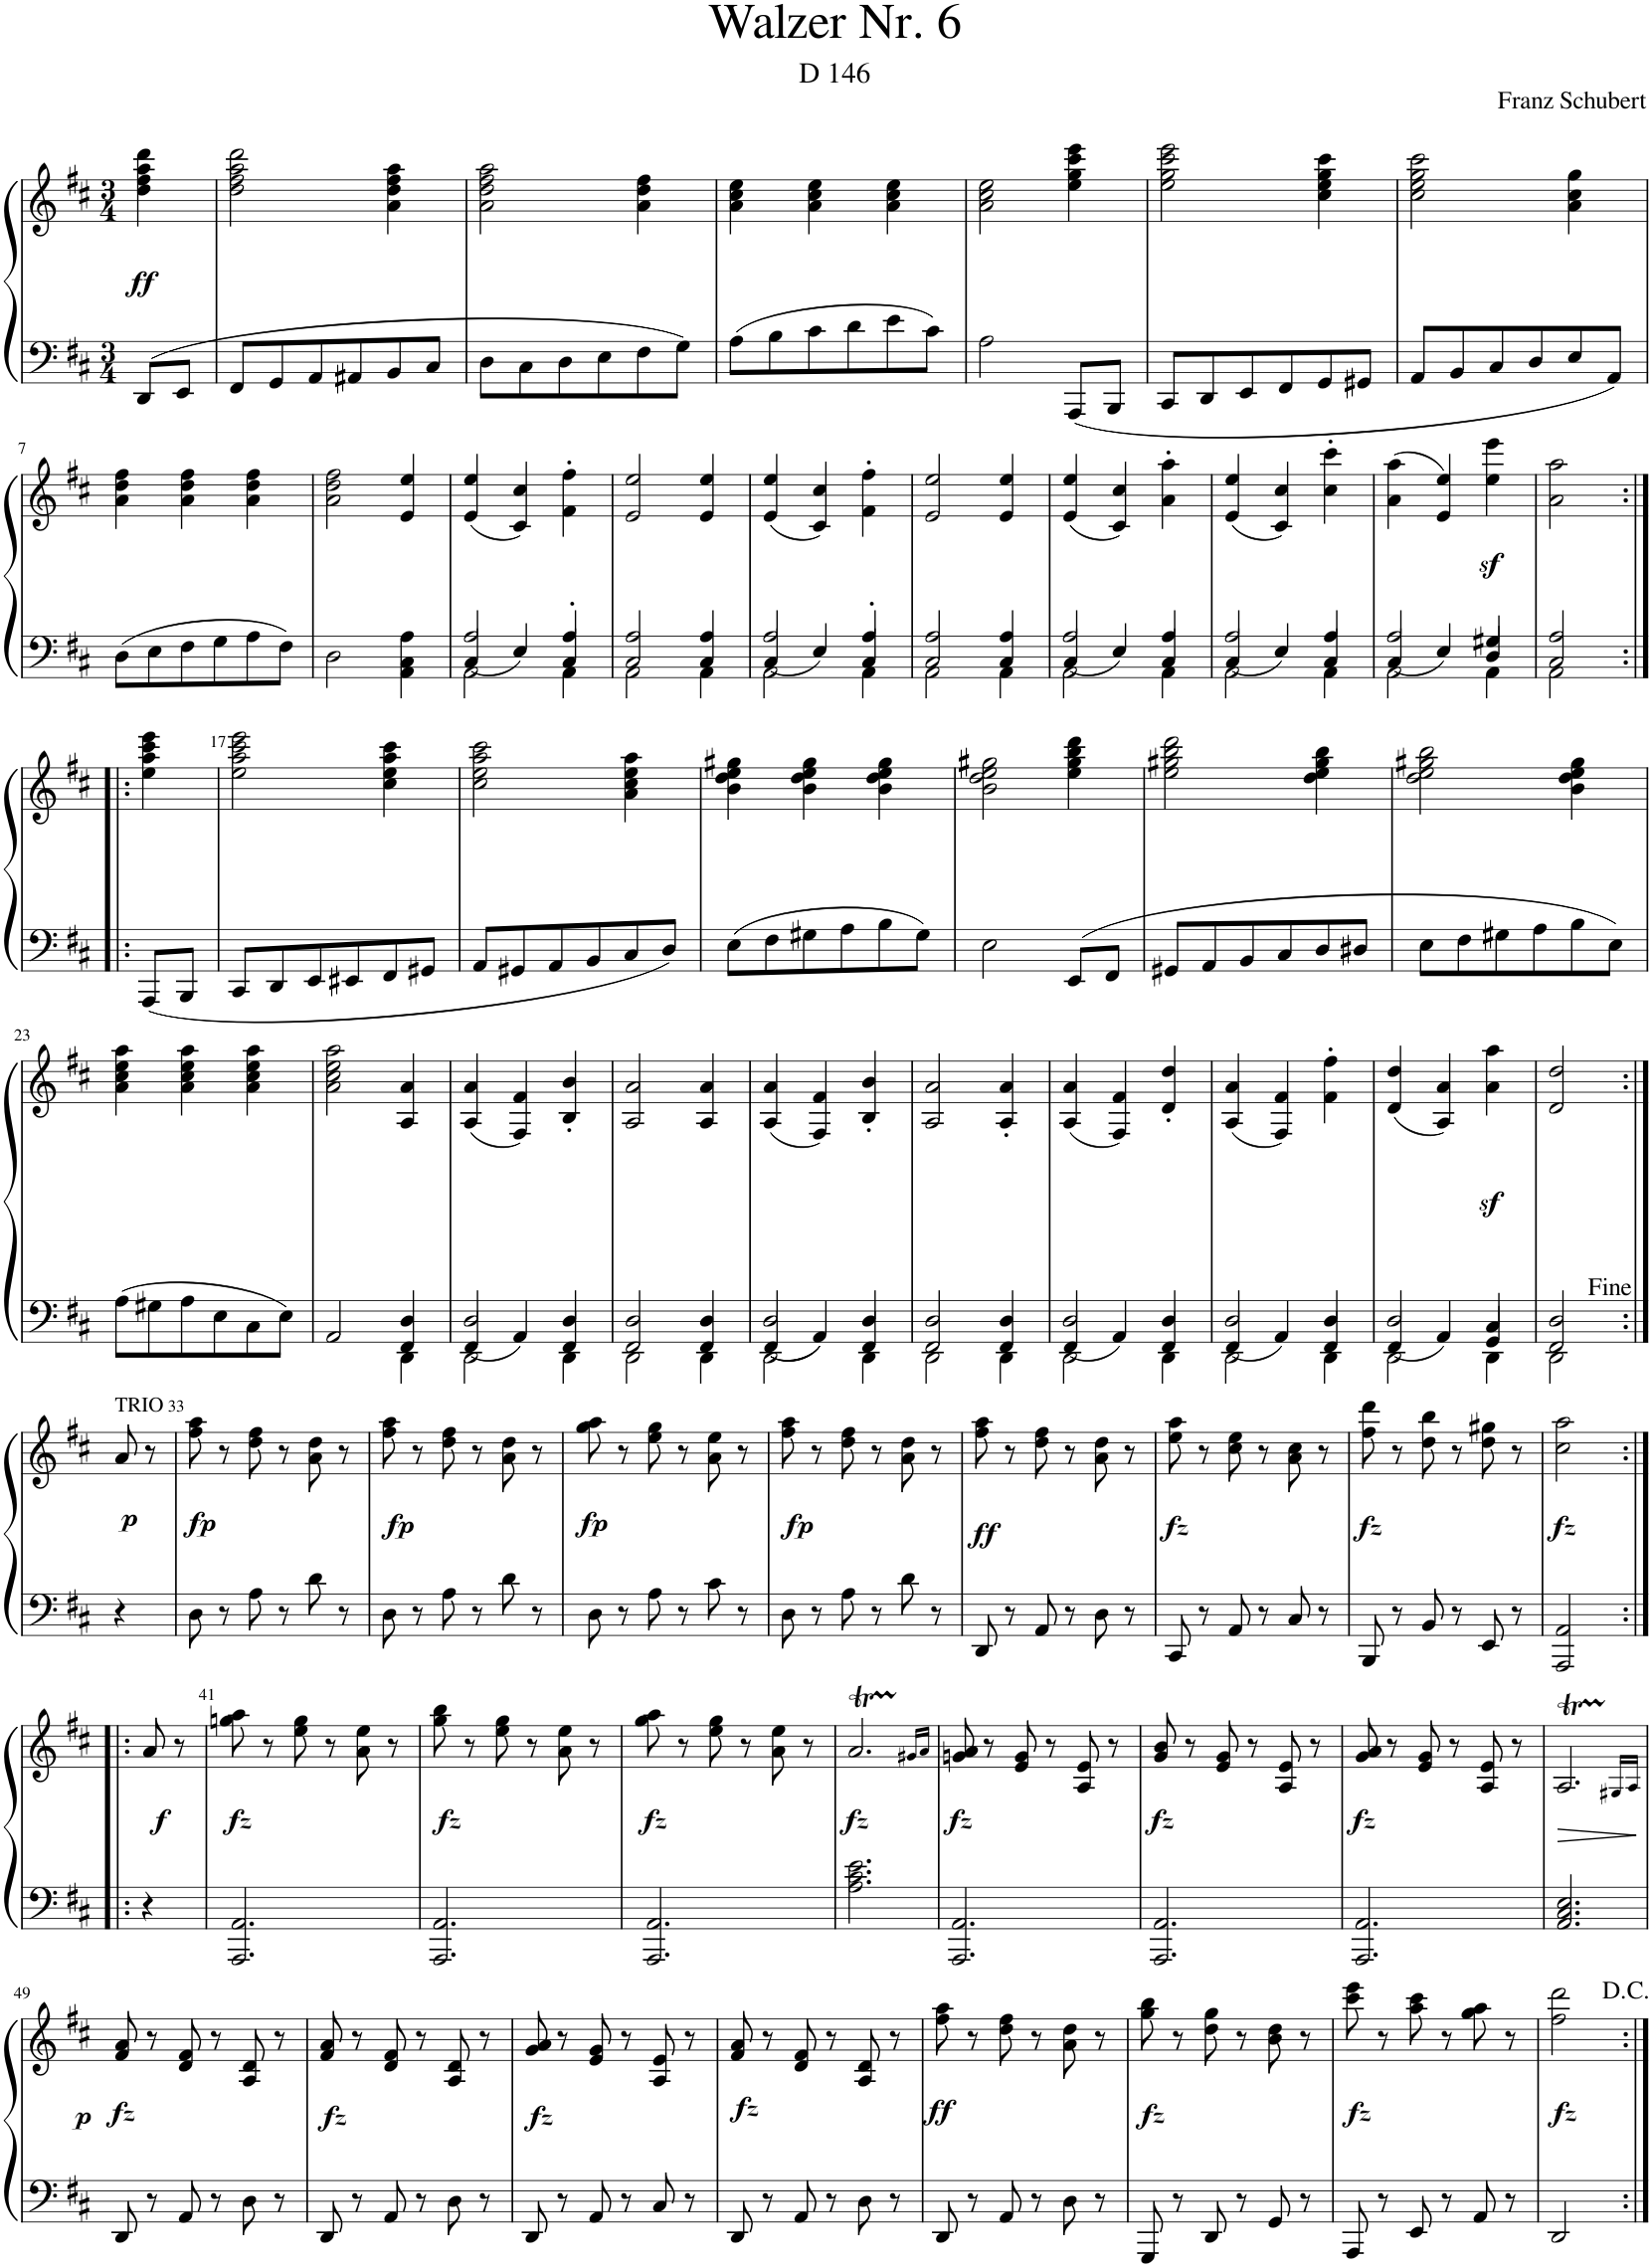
**kern	**kern	**dynam
*part1	*part1	*part1
*staff2	*staff1	*staff1/2
*I"Piano	*	*
*I'Pno.	*	*
*clefF4	*clefG2	*
*k[f#c#]	*k[f#c#]	*
*M3/4	*M3/4	*
=	=	=
!	!	!LO:DY:b
8DD/L	4dd\ 4ff#\ 4aa\ 4ddd\	ff
8EE/J	.	.
=1	=1	=1
8FF#/L	2dd\ 2ff#\ 2aa\ 2ddd\	.
8GG/	.	.
8AA/	.	.
8AA#X/	.	.
8BB/	4a\ 4dd\ 4ff#\ 4aa\	.
8C#/J	.	.
=2	=2	=2
8D\L	2a\ 2dd\ 2ff#\ 2aa\	.
8C#\	.	.
8D\	.	.
8E\	.	.
8F#\	4a\ 4dd\ 4ff#\	.
8G\J	.	.
=3	=3	=3
8A\L	4a\ 4cc#\ 4ee\	.
8B\	.	.
8c#\	4a\ 4cc#\ 4ee\	.
8d\	.	.
8e\	4a\ 4cc#\ 4ee\	.
8c#\J	.	.
=4	=4	=4
2A\	2a\ 2cc#\ 2ee\	.
8AAA/L	4ee\ 4gg\ 4ccc#\ 4eee\	.
8BBB/J	.	.
=5	=5	=5
8CC#/L	2ee\ 2gg\ 2ccc#\ 2eee\	.
8DD/	.	.
8EE/	.	.
8FF#/	.	.
8GG/	4cc#\ 4ee\ 4gg\ 4ccc#\	.
8GG#X/J	.	.
=6	=6	=6
8AA/L	2cc#\ 2ee\ 2gg\ 2ccc#\	.
8BB/	.	.
8C#/	.	.
8D/	.	.
8E/	4a\ 4cc#\ 4gg\	.
8AA/J	.	.
!!LO:LB:g=z
=7	=7	=7
8D\L	4a\ 4dd\ 4ff#\	.
8E\	.	.
8F#\	4a\ 4dd\ 4ff#\	.
8G\	.	.
8A\	4a\ 4dd\ 4ff#\	.
8F#\J	.	.
=8	=8	=8
2D\	2a\ 2dd\ 2ff#\	.
4AA\ 4C#\ 4A\	4e/ 4ee/	.
=9	=9	=9
*^	*	*
*	*^	*	*
2A/	2AA\	4C#/	(4e/ 4ee/	.
.	.	4E/	4c#/ 4cc#/)	.
4A'/	4AA\	4C#/	4f#\' 4ff#\'	.
*	*v	*v	*	*
=10	=10	=10	=10
2C#/ 2A/	2AA\	2e/ 2ee/	.
4C#/ 4A/	4AA\	4e/ 4ee/	.
=11	=11	=11	=11
*	*^	*	*
2A/	2AA\	4C#/	(4e/ 4ee/	.
.	.	4E/	4c#/ 4cc#/)	.
4A'/	4AA\	4C#/	4f#\' 4ff#\'	.
*	*v	*v	*	*
=12	=12	=12	=12
2C#/ 2A/	2AA\	2e/ 2ee/	.
4C#/ 4A/	4AA\	4e/ 4ee/	.
=13	=13	=13	=13
*	*^	*	*
2A/	2AA\	4C#/	(4e/ 4ee/	.
.	.	4E/	4c#/ 4cc#/)	.
4A/	4AA\	4C#/	4a\' 4aa\'	.
=14	=14	=14	=14	=14
2A/	2AA\	4C#/	(4e/ 4ee/	.
.	.	4E/	4c#/ 4cc#/)	.
4A/	4AA\	4C#/	4cc#\' 4ccc#\'	.
=15	=15	=15	=15	=15
2A/	2AA\	4C#/	(4a\ 4aa\	.
.	.	4E/	4e/ 4ee/)	.
4G#X/	4AA\	4D/	4ee\z< 4eee\z<	.
*	*v	*v	*	*
=16	=16	=16	=16
2C#/ 2A/	2AA\	2a\ 2aa\	.
*v	*v	*	*
!!LO:LB:g=z
=16X1:|!|:	=16X1:|!|:	=16X1:|!|:
8AAA/L	4ee\ 4aa\ 4ccc#\ 4eee\	.
8BBB/J	.	.
=17	=17	=17
8CC#/L	2ee\ 2aa\ 2ccc#\ 2eee\	.
8DD/	.	.
8EE/	.	.
8EE#X/	.	.
8FF#/	4cc#\ 4ee\ 4aa\ 4ccc#\	.
8GG#X/J	.	.
=18	=18	=18
8AA/L	2cc#\ 2ee\ 2aa\ 2ccc#\	.
8GG#X/	.	.
8AA/	.	.
8BB/	.	.
8C#/	4a\ 4cc#\ 4ee\ 4aa\	.
8D/J	.	.
=19	=19	=19
8E\L	4b\ 4dd\ 4ee\ 4gg#X\	.
8F#\	.	.
8G#X\	4b\ 4dd\ 4ee\ 4gg#\	.
8A\	.	.
8B\	4b\ 4dd\ 4ee\ 4gg#\	.
8G#\J	.	.
=20	=20	=20
2E\	2b\ 2dd\ 2ee\ 2gg#X\	.
8EE/L	4ee\ 4gg#\ 4bb\ 4ddd\	.
8FF#/J	.	.
=21	=21	=21
8GG#X/L	2ee\ 2gg#X\ 2bb\ 2ddd\	.
8AA/	.	.
8BB/	.	.
8C#/	.	.
8D/	4dd\ 4ee\ 4gg#\ 4bb\	.
8D#X/J	.	.
=22	=22	=22
8E\L	2dd\ 2ee\ 2gg#X\ 2bb\	.
8F#\	.	.
8G#X\	.	.
8A\	.	.
8B\	4b\ 4dd\ 4ee\ 4gg#\	.
8E\J	.	.
!!LO:LB:g=z
=23	=23	=23
8A\L	4a\ 4cc#\ 4ee\ 4aa\	.
8G#X\	.	.
8A\	4a\ 4cc#\ 4ee\ 4aa\	.
8E\	.	.
8C#\	4a\ 4cc#\ 4ee\ 4aa\	.
8E\J	.	.
=24	=24	=24
*^	*	*
2AA/	2ryy	2a\ 2cc#\ 2ee\ 2aa\	.
4FF#/ 4D/	4DD\	4A/ 4a/	.
=25	=25	=25	=25
*	*^	*	*
2D/	2DD\	4FF#/	(4A/ 4a/	.
.	.	4AA/	4F#/ 4f#/)	.
4D/	4DD\	4FF#/	4B/' 4b/'	.
*	*v	*v	*	*
=26	=26	=26	=26
2FF#/ 2D/	2DD\	2A/ 2a/	.
4FF#/ 4D/	4DD\	4A/ 4a/	.
=27	=27	=27	=27
*	*^	*	*
2D/	2DD\	4FF#/	(4A/ 4a/	.
.	.	4AA/	4F#/ 4f#/)	.
4D/	4DD\	4FF#/	4B/' 4b/'	.
*	*v	*v	*	*
=28	=28	=28	=28
2FF#/ 2D/	2DD\	2A/ 2a/	.
4FF#/ 4D/	4DD\	4A/' 4a/'	.
=29	=29	=29	=29
*	*^	*	*
2D/	2DD\	4FF#/	(4A/ 4a/	.
.	.	4AA/	4F#/ 4f#/)	.
4D/	4DD\	4FF#/	4d/' 4dd/'	.
=30	=30	=30	=30	=30
2D/	2DD\	4FF#/	(4A/ 4a/	.
.	.	4AA/	4F#/ 4f#/)	.
4D/	4DD\	4FF#/	4f#\' 4ff#\'	.
=31	=31	=31	=31	=31
2D/	2DD\	4FF#/	(4d/ 4dd/	.
.	.	4AA/	4A/ 4a/)	.
4C#/	4DD\	4GG/	4a\z< 4aa\z<	.
*	*v	*v	*	*
=32	=32	=32	=32
2FF#/ 2D/	2DD\	2d/ 2dd/	.
!!LO:LB:g=z
=32X2:|!	=32X2:|!	=32X2:|!	=32X2:|!
!	!	!LO:TX:a:t=TRIO	!
!	!	!	!LO:DY:b
*v	*v	*	*
4r	8a/	p
.	8r	.
=33	=33	=33
!	!	!LO:DY:b
8D\	8ff#\ 8aa\	fp
8r	8r	.
8A\	8dd\ 8ff#\	.
8r	8r	.
8d\	8a\ 8dd\	.
8r	8r	.
=34	=34	=34
!	!	!LO:DY:b
8D\	8ff#\ 8aa\	fp
8r	8r	.
8A\	8dd\ 8ff#\	.
8r	8r	.
8d\	8a\ 8dd\	.
8r	8r	.
=35	=35	=35
!	!	!LO:DY:b
8D\	8gg\ 8aa\	fp
8r	8r	.
8A\	8ee\ 8gg\	.
8r	8r	.
8c#\	8a\ 8ee\	.
8r	8r	.
=36	=36	=36
!	!	!LO:DY:b
8D\	8ff#\ 8aa\	fp
8r	8r	.
8A\	8dd\ 8ff#\	.
8r	8r	.
8d\	8a\ 8dd\	.
8r	8r	.
=37	=37	=37
!	!	!LO:DY:b
8DD/	8ff#\ 8aa\	ff
8r	8r	.
8AA/	8dd\ 8ff#\	.
8r	8r	.
8D\	8a\ 8dd\	.
8r	8r	.
=38	=38	=38
!	!	!LO:DY:b
8CC#/	8ee\ 8aa\	fz
8r	8r	.
8AA/	8cc#\ 8ee\	.
8r	8r	.
8C#/	8a\ 8cc#\	.
8r	8r	.
=39	=39	=39
!	!	!LO:DY:b
8BBB/	8ff#\ 8ddd\	fz
8r	8r	.
8BB/	8dd\ 8bb\	.
8r	8r	.
8EE/	8dd\ 8gg#X\	.
8r	8r	.
=40	=40	=40
!	!	!LO:DY:b
2AAA/ 2AA/	2cc#\ 2aa\	fz
!!LO:LB:g=z
=40X3:|!|:	=40X3:|!|:	=40X3:|!|:
!	!	!LO:DY:b
4r	8a/	f
.	8r	.
=41	=41	=41
!	!	!LO:DY:b
2.AAA/ 2.AA/	8ggn\ 8aa\	fz
.	8r	.
.	8ee\ 8gg\	.
.	8r	.
.	8a\ 8ee\	.
.	8r	.
=42	=42	=42
!	!	!LO:DY:b
2.AAA/ 2.AA/	8gg\ 8bb\	fz
.	8r	.
.	8ee\ 8gg\	.
.	8r	.
.	8a\ 8ee\	.
.	8r	.
=43	=43	=43
!	!	!LO:DY:b
2.AAA/ 2.AA/	8gg\ 8aa\	fz
.	8r	.
.	8ee\ 8gg\	.
.	8r	.
.	8a\ 8ee\	.
.	8r	.
=44	=44	=44
!	!	!LO:DY:b
2.A\ 2.c#\ 2.e\	2.aT/	fz
.	16qg#X/LL	.
.	16qa/JJ	.
=45	=45	=45
!	!	!LO:DY:b
2.AAA/ 2.AA/	8gn/ 8a/	fz
.	8r	.
.	8e/ 8g/	.
.	8r	.
.	8A/ 8e/	.
.	8r	.
=46	=46	=46
!	!	!LO:DY:b
2.AAA/ 2.AA/	8g/ 8b/	fz
.	8r	.
.	8e/ 8g/	.
.	8r	.
.	8A/ 8e/	.
.	8r	.
=47	=47	=47
!	!	!LO:DY:b
2.AAA/ 2.AA/	8g/ 8a/	fz
.	8r	.
.	8e/ 8g/	.
.	8r	.
.	8A/ 8e/	.
.	8r	.
=48	=48	=48
!	!	!LO:HP:b
2.AA/ 2.C#/ 2.E/	2.AT/	>
.	16qG#X/LL	.
.	16qA/JJ	.
.	.	]
!!LO:LB:g=z
=49	=49	=49
!	!	!LO:DY:b
!	!	!LO:DY:n=1:b
8DD/	8f#/ 8a/	fz p
8r	8r	.
8AA/	8d/ 8f#/	.
8r	8r	.
8D\	8A/ 8d/	.
8r	8r	.
=50	=50	=50
!	!	!LO:DY:b
8DD/	8f#/ 8a/	fz
8r	8r	.
8AA/	8d/ 8f#/	.
8r	8r	.
8D\	8A/ 8d/	.
8r	8r	.
=51	=51	=51
!	!	!LO:DY:b
8DD/	8g/ 8a/	fz
8r	8r	.
8AA/	8e/ 8g/	.
8r	8r	.
8C#/	8A/ 8e/	.
8r	8r	.
=52	=52	=52
!	!	!LO:DY:b
8DD/	8f#/ 8a/	fz
8r	8r	.
8AA/	8d/ 8f#/	.
8r	8r	.
8D\	8A/ 8d/	.
8r	8r	.
=53	=53	=53
!	!	!LO:DY:b
8DD/	8ff#\ 8aa\	ff
8r	8r	.
8AA/	8dd\ 8ff#\	.
8r	8r	.
8D\	8a\ 8dd\	.
8r	8r	.
=54	=54	=54
!	!	!LO:DY:b
8GGG/	8gg\ 8bb\	fz
8r	8r	.
8DD/	8dd\ 8gg\	.
8r	8r	.
8GG/	8b\ 8dd\	.
8r	8r	.
=55	=55	=55
!	!	!LO:DY:b
8AAA/	8ccc#\ 8eee\	fz
8r	8r	.
8EE/	8aa\ 8ccc#\	.
8r	8r	.
8AA/	8gg\ 8aa\	.
8r	8r	.
=56	=56	=56
!	!	!LO:DY:b
2DD/	2ff#\ 2ddd\	fz
=:|!	=:|!	=:|!
*-	*-	*-
